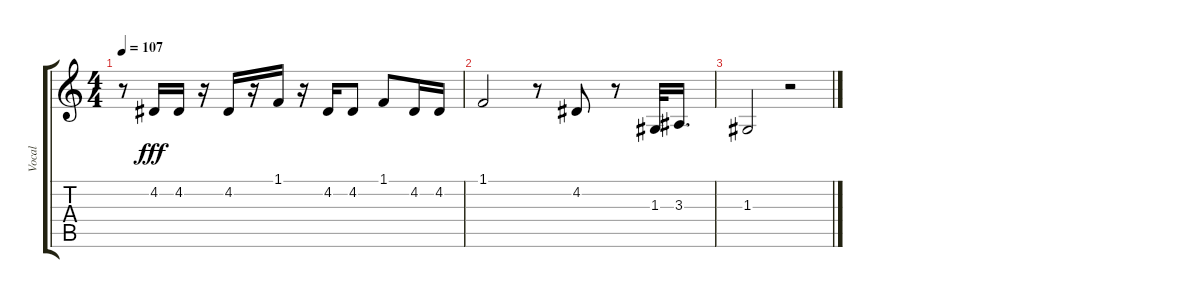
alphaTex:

\track ("Vocal" "Vocal") {instrument lead5charang}
\staff {score tabs}
\tuning (E4 B3 G3 D3 A2 E2) {hide}
\ts (4 4)
\tempo 107
\clef g2
\ks c
r.8{dy fff} 4.2.16 4.2.16 r.16 4.2.16 r.16 1.1.16 r.16 4.2.16 4.2.8 1.1.8 4.2.16 4.2.16 |
1.1.2 r.8 4.2.8 r.8 1.3.32 3.3.16{d} |
1.3.2 r.2
